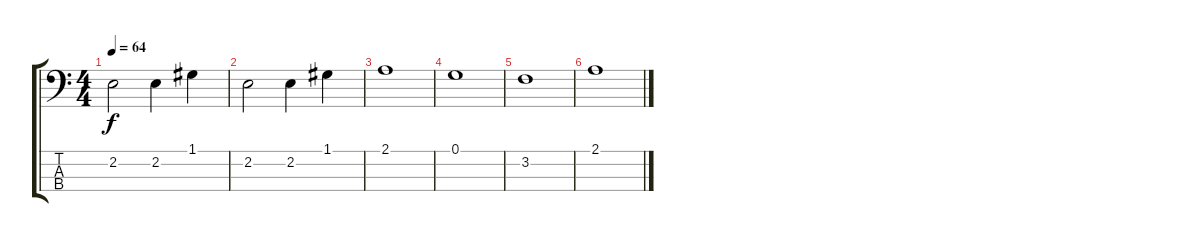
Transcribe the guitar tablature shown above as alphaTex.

\track "" {instrument acousticbass}
\staff {score tabs}
\tuning (G2 D2 A1 E1) {hide}
\ts (4 4)
\tempo 64
\clef f4
\ks c
2.2.2{dy f} 2.2.4 1.1.4 |
2.2.2 2.2.4 1.1.4 |
2.1.1 |
0.1.1 |
3.2.1 |
2.1.1
